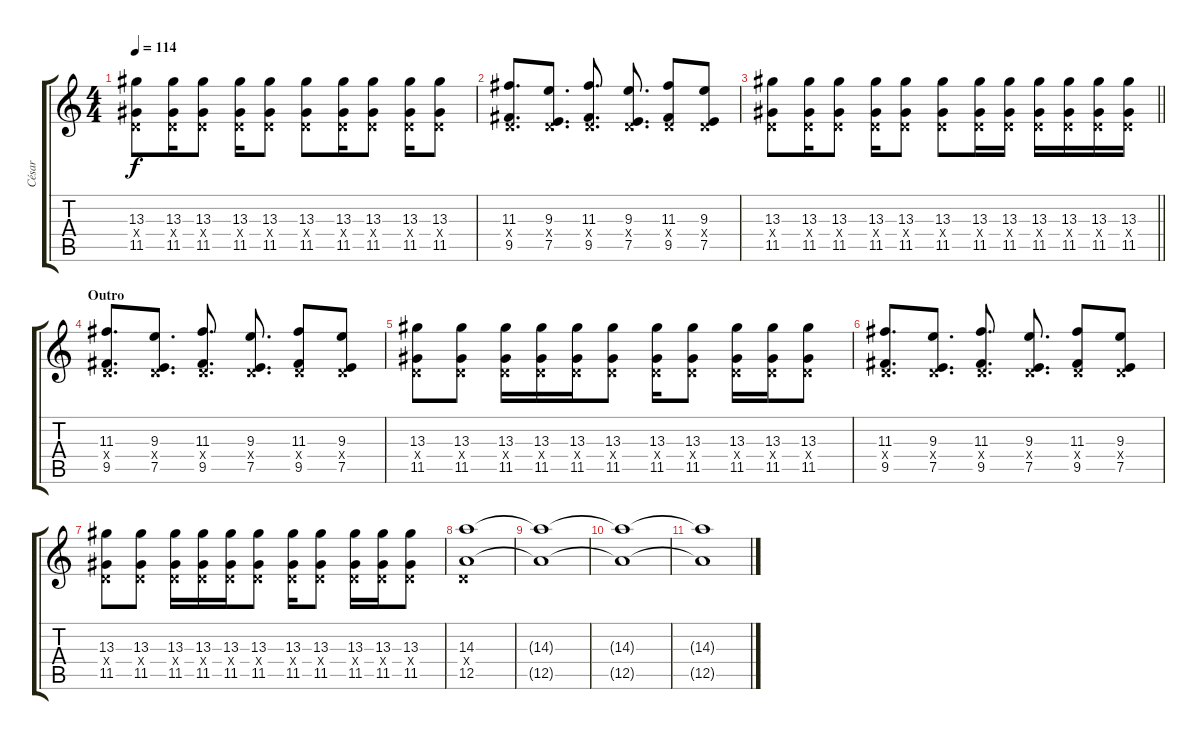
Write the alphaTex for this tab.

\track ("César" "César") {instrument distortionguitar}
\staff {score tabs}
\tuning (E4 B3 G3 D3 A2 E2) {hide}
\ts (4 4)
\tempo 114
\clef g2
\ks c
(13.3 0.4{x} 11.5).8{dy f} (13.3 0.4{x} 11.5).16 (13.3 0.4{x} 11.5).8 (13.3 0.4{x} 11.5).16 (13.3 0.4{x} 11.5).8 (13.3 0.4{x} 11.5).8 (13.3 0.4{x} 11.5).16 (13.3 0.4{x} 11.5).8 (13.3 0.4{x} 11.5).16 (13.3 0.4{x} 11.5).8 |
(11.3 0.4{x} 9.5).8{d} (9.3 0.4{x} 7.5).8{d} (11.3 0.4{x} 9.5).8{d} (9.3 0.4{x} 7.5).8{d} (11.3 0.4{x} 9.5).8 (9.3 0.4{x} 7.5).8 |
\barLineRight lightlight
(13.3 0.4{x} 11.5).8 (13.3 0.4{x} 11.5).16 (13.3 0.4{x} 11.5).8 (13.3 0.4{x} 11.5).16 (13.3 0.4{x} 11.5).8 (13.3 0.4{x} 11.5).8 (13.3 0.4{x} 11.5).16 (13.3 0.4{x} 11.5).16 (13.3 0.4{x} 11.5).16 (13.3 0.4{x} 11.5).16 (13.3 0.4{x} 11.5).16 (13.3 0.4{x} 11.5).16 |
\section ("" "Outro")
(11.3 0.4{x} 9.5).8{d} (9.3 0.4{x} 7.5).8{d} (11.3 0.4{x} 9.5).8{d} (9.3 0.4{x} 7.5).8{d} (11.3 0.4{x} 9.5).8 (9.3 0.4{x} 7.5).8 |
(13.3 0.4{x} 11.5).8 (13.3 0.4{x} 11.5).8 (13.3 0.4{x} 11.5).16 (13.3 0.4{x} 11.5).16 (13.3 0.4{x} 11.5).16 (13.3 0.4{x} 11.5).8 (13.3 0.4{x} 11.5).16 (13.3 0.4{x} 11.5).8 (13.3 0.4{x} 11.5).16 (13.3 0.4{x} 11.5).16 (13.3 0.4{x} 11.5).8 |
(11.3 0.4{x} 9.5).8{d} (9.3 0.4{x} 7.5).8{d} (11.3 0.4{x} 9.5).8{d} (9.3 0.4{x} 7.5).8{d} (11.3 0.4{x} 9.5).8 (9.3 0.4{x} 7.5).8 |
(13.3 0.4{x} 11.5).8 (13.3 0.4{x} 11.5).8 (13.3 0.4{x} 11.5).16 (13.3 0.4{x} 11.5).16 (13.3 0.4{x} 11.5).16 (13.3 0.4{x} 11.5).8 (13.3 0.4{x} 11.5).16 (13.3 0.4{x} 11.5).8 (13.3 0.4{x} 11.5).16 (13.3 0.4{x} 11.5).16 (13.3 0.4{x} 11.5).8 |
(14.3 0.4{x} 12.5).1{volume 0} |
(14.3{t} 12.5{t}).1 |
(14.3{t} 12.5{t}).1 |
(14.3{t} 12.5{t}).1
